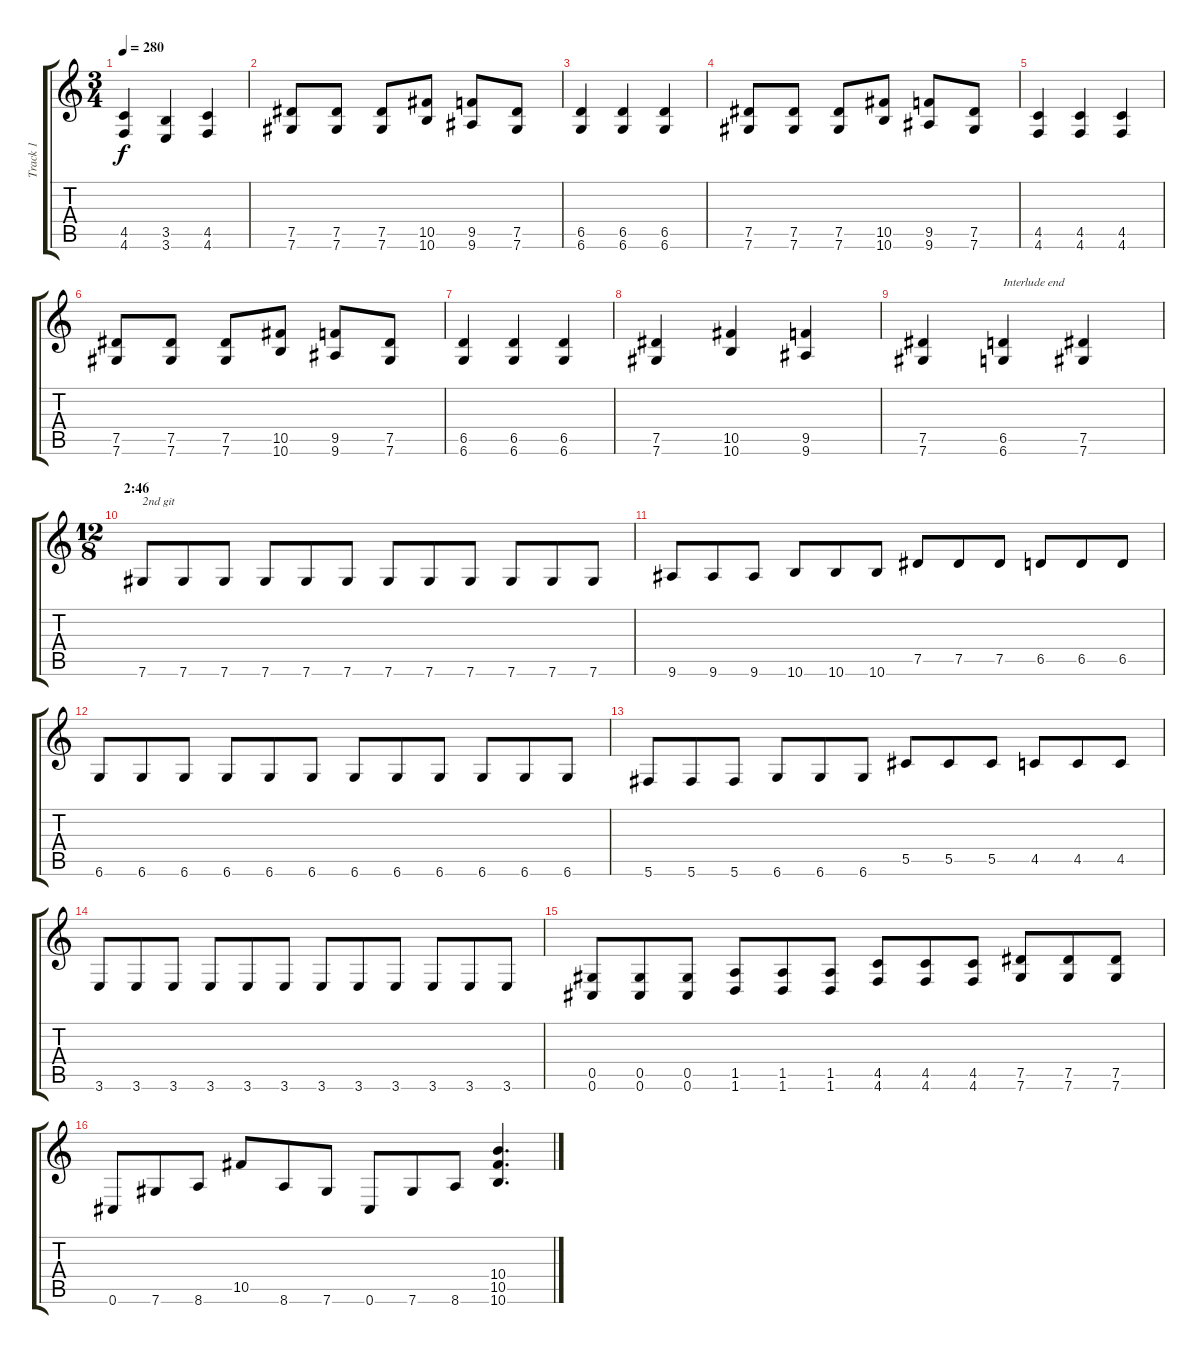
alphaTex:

\track ("Track 1" "Track 1") {instrument overdrivenguitar}
\staff {score tabs}
\tuning (Eb4 Bb3 Gb3 Db3 Ab2 Db2) {hide}
\ts (3 4)
\tempo 280
\clef g2
\ks c
(4.5 4.6).4{dy f} (3.5 3.6).4 (4.5 4.6).4 |
(7.5 7.6).8 (7.5 7.6).8 (7.5 7.6).8 (10.5 10.6).8 (9.5 9.6).8 (7.5 7.6).8 |
(6.5 6.6).4 (6.5 6.6).4 (6.5 6.6).4 |
(7.5 7.6).8 (7.5 7.6).8 (7.5 7.6).8 (10.5 10.6).8 (9.5 9.6).8 (7.5 7.6).8 |
(4.5 4.6).4 (4.5 4.6).4 (4.5 4.6).4 |
(7.5 7.6).8 (7.5 7.6).8 (7.5 7.6).8 (10.5 10.6).8 (9.5 9.6).8 (7.5 7.6).8 |
(6.5 6.6).4 (6.5 6.6).4 (6.5 6.6).4 |
(7.5 7.6).4 (10.5 10.6).4 (9.5 9.6).4 |
(7.5 7.6).4 (6.5 6.6).4{txt "Interlude end"} (7.5 7.6).4 |
\ts (12 8)
\section ("" "2:46")
7.6.8{txt "2nd git"} 7.6.8 7.6.8 7.6.8 7.6.8 7.6.8 7.6.8 7.6.8 7.6.8 7.6.8 7.6.8 7.6.8 |
9.6.8 9.6.8 9.6.8 10.6.8 10.6.8 10.6.8 7.5.8 7.5.8 7.5.8 6.5.8 6.5.8 6.5.8 |
6.6.8 6.6.8 6.6.8 6.6.8 6.6.8 6.6.8 6.6.8 6.6.8 6.6.8 6.6.8 6.6.8 6.6.8 |
5.6.8 5.6.8 5.6.8 6.6.8 6.6.8 6.6.8 5.5.8 5.5.8 5.5.8 4.5.8 4.5.8 4.5.8 |
3.6.8 3.6.8 3.6.8 3.6.8 3.6.8 3.6.8 3.6.8 3.6.8 3.6.8 3.6.8 3.6.8 3.6.8 |
(0.5 0.6).8 (0.5 0.6).8 (0.5 0.6).8 (1.5 1.6).8 (1.5 1.6).8 (1.5 1.6).8 (4.5 4.6).8 (4.5 4.6).8 (4.5 4.6).8 (7.5 7.6).8 (7.5 7.6).8 (7.5 7.6).8 |
0.6.8 7.6.8 8.6.8 10.5.8 8.6.8 7.6.8 0.6.8 7.6.8 8.6.8 (10.4 10.5 10.6).4{d}
